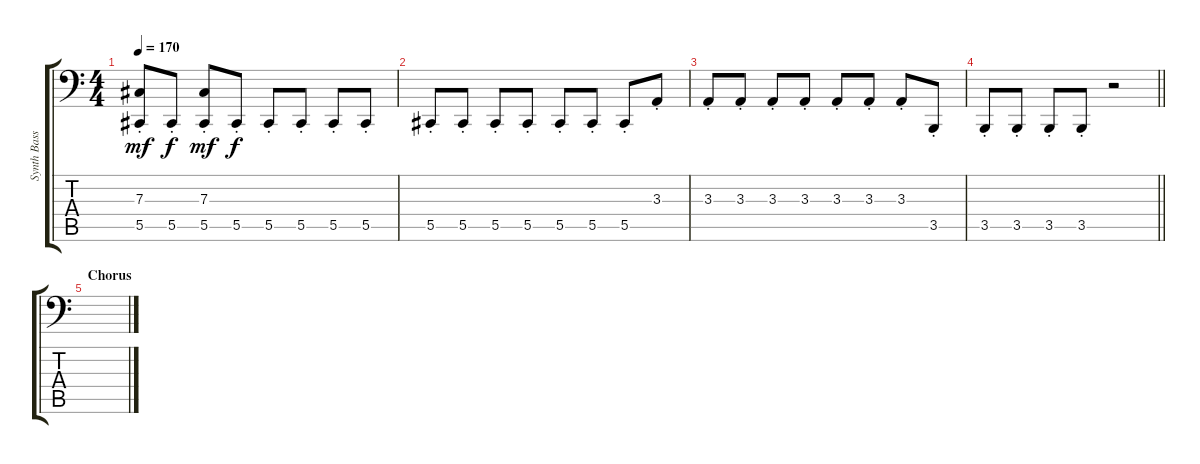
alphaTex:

\track ("Synth Bass" "Synth Bass") {instrument lead2sawtooth}
\staff {score tabs}
\tuning (Eb2 Bb2 Gb2 Db2 Ab1 Db1) {hide}
\ts (4 4)
\tempo 170
\clef f4
\ks c
(7.3 5.5{st}).8{dy mf} 5.5{st}.8{dy f} (7.3 5.5{st}).8{dy mf} 5.5{st}.8{dy f} 5.5{st}.8 5.5{st}.8 5.5{st}.8 5.5{st}.8 |
5.5{st}.8 5.5{st}.8 5.5{st}.8 5.5{st}.8 5.5{st}.8 5.5{st}.8 5.5{st}.8 3.3{st}.8 |
3.3{st}.8 3.3{st}.8 3.3{st}.8 3.3{st}.8 3.3{st}.8 3.3{st}.8 3.3{st}.8 3.5{st}.8 |
\barLineRight lightlight
3.5{st}.8 3.5{st}.8 3.5{st}.8 3.5{st}.8 r.2 |
\section ("" "Chorus")
